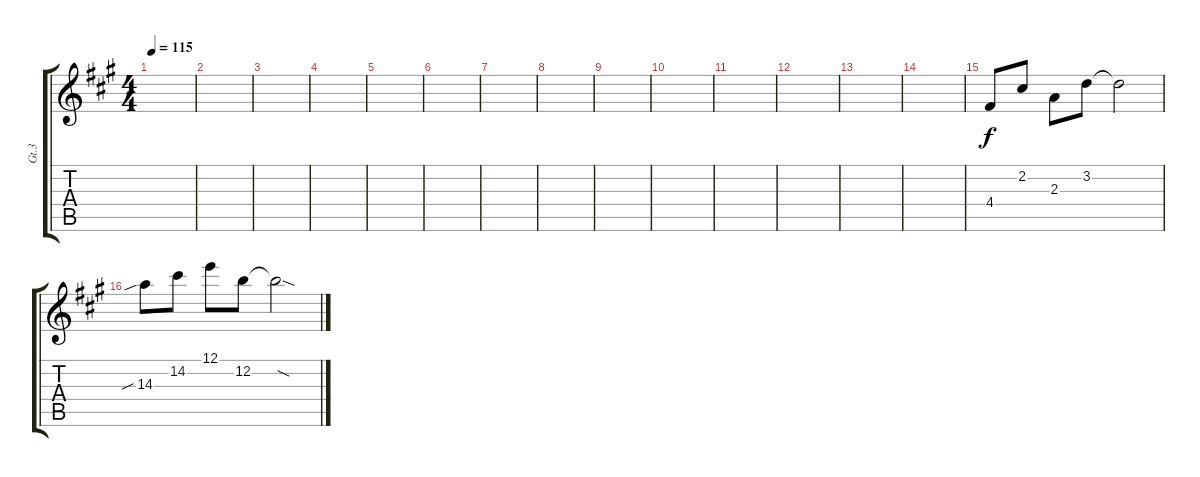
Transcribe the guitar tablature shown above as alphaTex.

\track ("Gt.3" "Gt.3") {instrument distortionguitar}
\staff {score tabs}
\tuning (E4 B3 G3 D3 A2 E2) {hide}
\ts (4 4)
\tempo 115
\clef g2
\ks a
|
|
|
|
|
|
|
|
|
|
|
|
|
|
4.4.8 2.2.8 2.3.8 3.2.8 3.2{t}.2 |
14.3{sib}.8 14.2.8 12.1.8 12.2.8 12.2{sod t}.2
